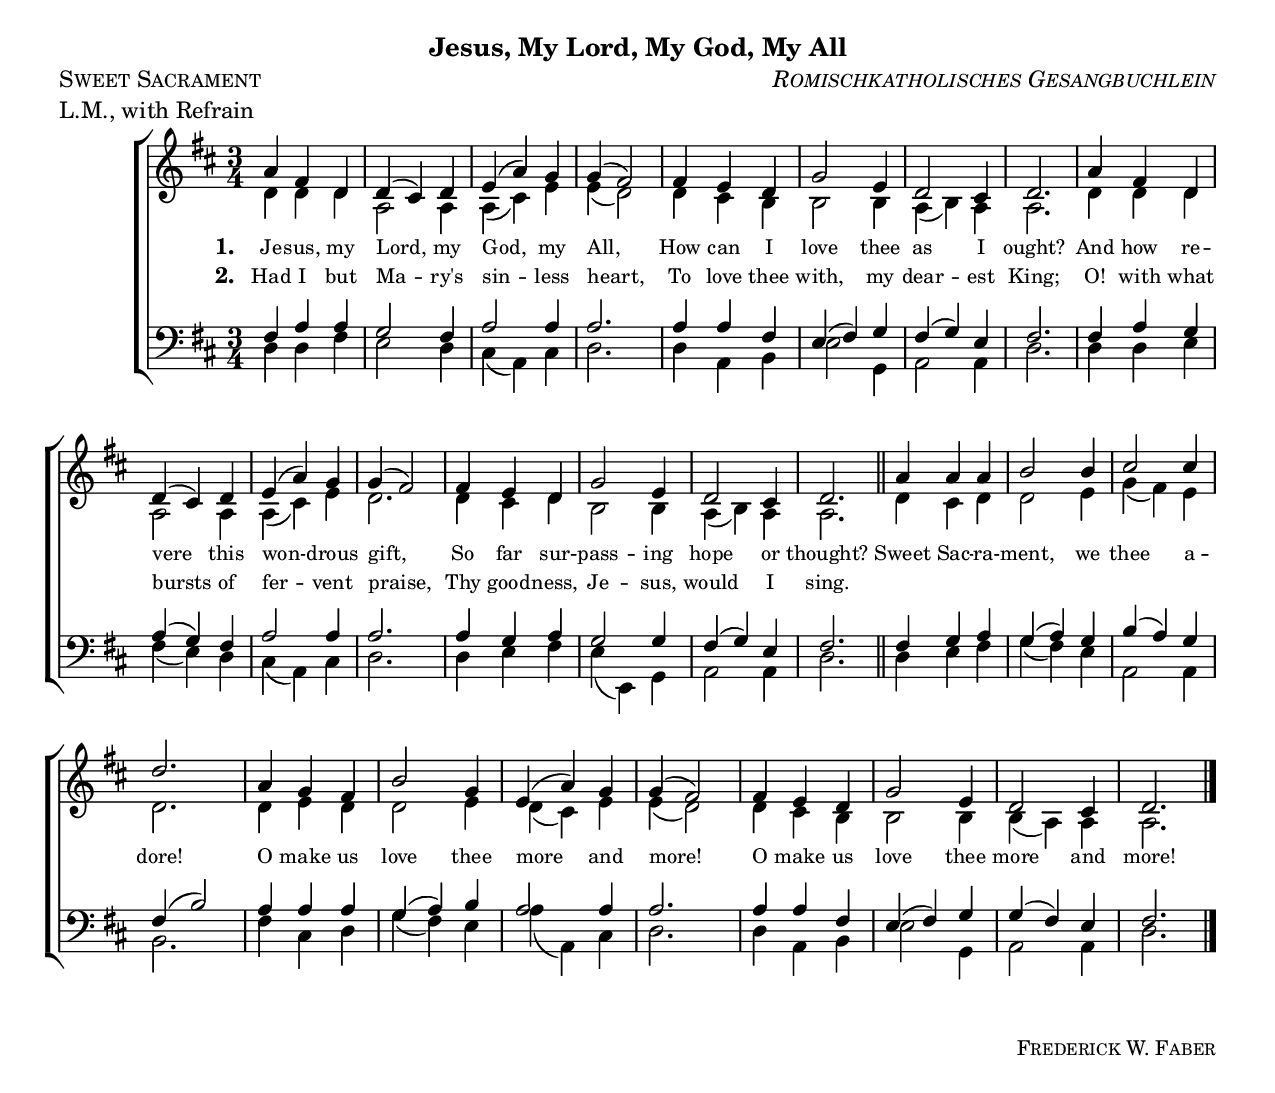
% Version 1.11
% Last edit: March 25, 2006
% The music and words produced by this source code are believed
% to be in the public domain in the United States. The source
% code itself is covered by the Creative Commons Attribution-
% NonCommercial license, 
% http://creativecommons.org/licenses/by-nc/2.5/
% Attribution: Geoff Horton

\version "2.8.0"
\include "english.ly"

#(set-default-paper-size "letter")
#(set-global-staff-size 20)
#(ly:set-option (quote no-point-and-click))

title = "Jesus, My Lord, My God, My All"
composer = \markup \italic "Romischkatholisches Gesangbuchlein"
poet = "Frederick W. Faber"
piece = "Sweet Sacrament"
meter = "L.M., with Refrain"
arranger = ""

world = {
  \key d \major
  \time 3/4
}

melody = \relative c'' {
  \world
  a4 fs d |
  d( cs) d |
  e( a) g |
  g( fs2) |
  fs4 e d |
  g2 e4 |
  d2 cs4 |
  d2. |
  a'4 fs d |
  d( cs) d |
  e( a) g |
  g( fs2) |
  fs4 e d |
  g2 e4 |
  d2 cs4 |
  d2. \bar "||"
  a'4 a a |
  b2 b4 |
  cs2 cs4 |
  d2. |
  a4 g fs | 
  b2 g4 |
  e( a) g |
  g( fs2) |
  fs4 e d |
  g2 e4 |
  d2 cs4 |
  d2. \bar "|."
}


alto = \relative c' {
  \world
  d4 d d |
  a2 a4 |
  a4( cs) e |
  e4( d2) |
  d4 cs b |
  b2 b4 |
  a( b) a |
  a2. |
  d4 d d |
  a2 a4 |
  a( cs) e |
  d2. |
  d4 cs d |
  b2 b4 |
  a( b) a |
  a2. |
  d4 cs d |
  d2 e4 |
  g( fs) e |
  d2. |
  d4 e d |
  d2 e4 |
  d( cs) e |
  e( d2) |
  d4 cs b |
  b2 b4 |
  b( a) a |
  a2.
}

tenor = \relative c {
  \world
  fs4 a a | 
  g2 fs4 |
  a2 a4 |
  a2. |
  a4 a fs |
  e( fs) g |
  fs( g) e |
  fs2. |
  fs4 a g |
  a( g) fs |
  a2 a4 |
  a2. |
  a4 g a |
  g2 g4 |
  fs4( g) e |
  fs2. |
  fs4 g a |
  g( a) g |
  b( a) g |
  fs( b2) |
  a4 a a |
  g( a) b |
  a2 a4 |
  a2. |
  a4 a fs |
  e( fs) g |
  g( fs) e |
  fs2. 
}

bass = \relative c {
  \world
  d4 d fs |
  e2 d4 |
  cs( a) cs |
  d2. |
  d4 a b |
  e2 g,4 |
  a2 a4 |
  d2. |
  d4 d e |
  fs( e) d |
  cs( a) cs |
  d2. |
  d4 e fs |
  e( e,) g |
  a2 a4 |
  d2. |
  d4 e fs | 
  g( fs) e |
  a,2 a4 |
  b2. |
  fs'4 cs d |
  g( fs) e |
  a( a,) cs |
  d2. |
  d4 a b |
  e2 g,4 |
  a2 a4 |
  d2.
}

verseOne = \lyricmode {
  \set stanza = "1. "
  Je -- sus, my Lord, my God, my All,
  How can I love thee as I ought?
  And how re -- vere this won -- drous gift,
  So far sur -- pass -- ing hope or thought?
  Sweet Sac -- ra -- ment, we thee a -- dore!
  O make us love thee more and more!
  O make us love thee more and more!
}

verseTwo = \lyricmode {
  \set stanza = "2. "
  Had I but Ma -- ry's sin -- less heart,
  To love thee with, my dear -- est King;
  O! with what bursts of fer -- vent praise,
  Thy good -- ness, Je -- sus, would I sing.
}

\markup {
  \column {
    \fill-line { \large \bold \title } % title
    \fill-line { \caps \piece               % piece
	         \caps \composer      % composer
	  }
    \fill-line { \meter          % meter
	         \arranger           % arranger
	  }
  }
}


\score {
  \context ChoirStaff <<
    \context Staff = upper <<
      \context Voice =
         sopranos { \voiceOne << \melody >> }
      \context Voice =
         altos { \voiceTwo << \alto >> }
      \context Lyrics = one \lyricsto sopranos \verseOne
      \context Lyrics = two \lyricsto sopranos \verseTwo
    >>
    \context Staff = lower <<
      \clef bass
      \context Voice =
        tenors { \voiceOne << \tenor >> }
      \context Voice =
        basses { \voiceTwo << \bass >> }
    >>
  >>
  \layout {
    \context {
      \Score
      % **** Turns off bar numbering
      \remove "Bar_number_engraver"
    }
    \context {
      \Lyrics
      % **** Prevents lyrics from running too close together
      \override LyricSpace #'minimum-distance = #0.6
      % **** Makes the text of lyrics a little smaller
      \override LyricText #'font-size = #-1
      % **** Moves lines of lyrics closer together
      \override VerticalAxisGroup #'minimum-Y-extent = #'(-1 . 1.5)
    }
  }
}


\markup {
  \fill-line {
    " "
    \column {
      \small \caps \poet % poet
    }
  }
}

%{
  As found in _Worship III_. The third verse ("O! See upon . . . .") is from the 
  1955 Mediator Dei hymnal and is under copyright, and therefore not included
  here.

  Change log:
  3-25-06 moved to 2.8 and current formatting
  4-4-06 removed point-and-click from the PDF
%}


